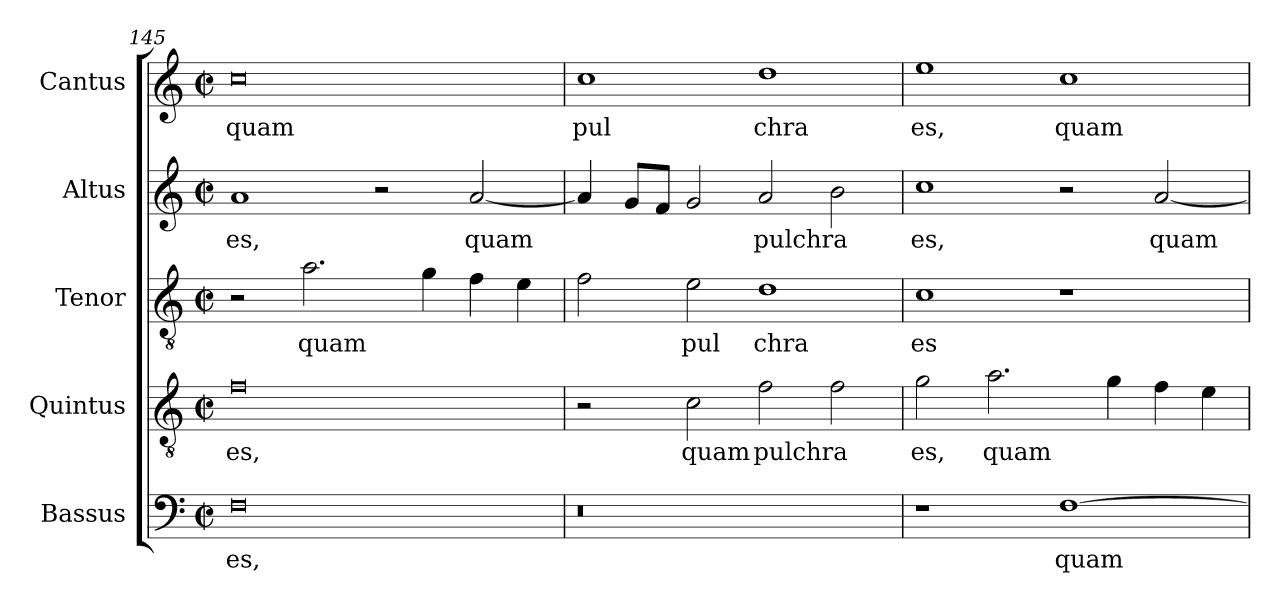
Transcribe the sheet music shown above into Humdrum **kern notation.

**kern	**text	**kern	**text	**kern	**text	**kern	**text	**kern	**text
*part5	*part5	*part4	*part4	*part3	*part3	*part2	*part2	*part1	*part1
*staff5	*staff5	*staff4	*staff4	*staff3	*staff3	*staff2	*staff2	*staff1	*staff1
*I"Bassus	*	*I"Quintus	*	*I"Tenor	*	*I"Altus	*	*I"Cantus	*
*clefF4	*	*clefGv2	*	*clefGv2	*	*clefG2	*	*clefG2	*
*	*	*	*	*	*	*k[]	*	*k[]	*
*	*	*	*	*	*	*C:	*	*C:	*
*M2/2	*	*M2/2	*	*M2/2	*	*M2/2	*	*M2/2	*
*met(c|)	*	*met(c|)	*	*met(c|)	*	*met(c|)	*	*met(c|)	*
=145	=145	=145	=145	=145	=145	=145	=145	=145	=145
!	!LO:LY:b:cj	!	!LO:LY:b:cj	!	!	!	!LO:LY:b:cj	!	!LO:LY:b:cj
0F	es,	0f	es,	2r	.	1a	es,	0cc	quam
!	!	!	!	!	!LO:LY:b	!	!	!	!
.	.	.	.	2.a\	quam	.	.	.	.
.	.	.	.	.	.	2r	.	.	.
.	.	.	.	4g\	.	.	.	.	.
!	!	!	!	!	!	!	!LO:LY:b	!	!
.	.	.	.	4f\	.	[<2a/	quam	.	.
.	.	.	.	4e\	.	.	.	.	.
=146	=146	=146	=146	=146	=146	=146	=146	=146	=146
!	!	!	!	!	!	!	!	!	!LO:LY:b:cj
0r	.	2r	.	2f\	.	4a/]	.	1cc	pul
.	.	.	.	.	.	8g/L	.	.	.
.	.	.	.	.	.	8f/J	.	.	.
!	!	!	!LO:LY:b:cj	!	!LO:LY:b:cj	!	!	!	!
.	.	2c\	quam	2e\	pul	2g/	.	.	.
!	!	!	!LO:LY:b	!	!LO:LY:b:cj	!	!LO:LY:b	!	!LO:LY:b:cj
.	.	2f\	pulchra	1d	chra	2a/	pulchra	1dd	chra
.	.	2f\	.	.	.	2b\	.	.	.
=147	=147	=147	=147	=147	=147	=147	=147	=147	=147
!	!	!	!LO:LY:b:cj	!	!LO:LY:b:cj	!	!LO:LY:b:cj	!	!LO:LY:b:cj
1r	.	2g\	es,	1c	es	1cc	es,	1ee	es,
!	!	!	!LO:LY:b	!	!	!	!	!	!
.	.	2.a\	quam	.	.	.	.	.	.
!	!LO:LY:b	!	!	!	!	!	!	!	!LO:LY:b:cj
[>1F	quam	.	.	1r	.	2r	.	1cc	quam
.	.	4g\	.	.	.	.	.	.	.
!	!	!	!	!	!	!	!LO:LY:b	!	!
.	.	4f\	.	.	.	[<2a/	quam	.	.
.	.	4e\	.	.	.	.	.	.	.
=	=	=	=	=	=	=	=	=	=
*-	*-	*-	*-	*-	*-	*-	*-	*-	*-
